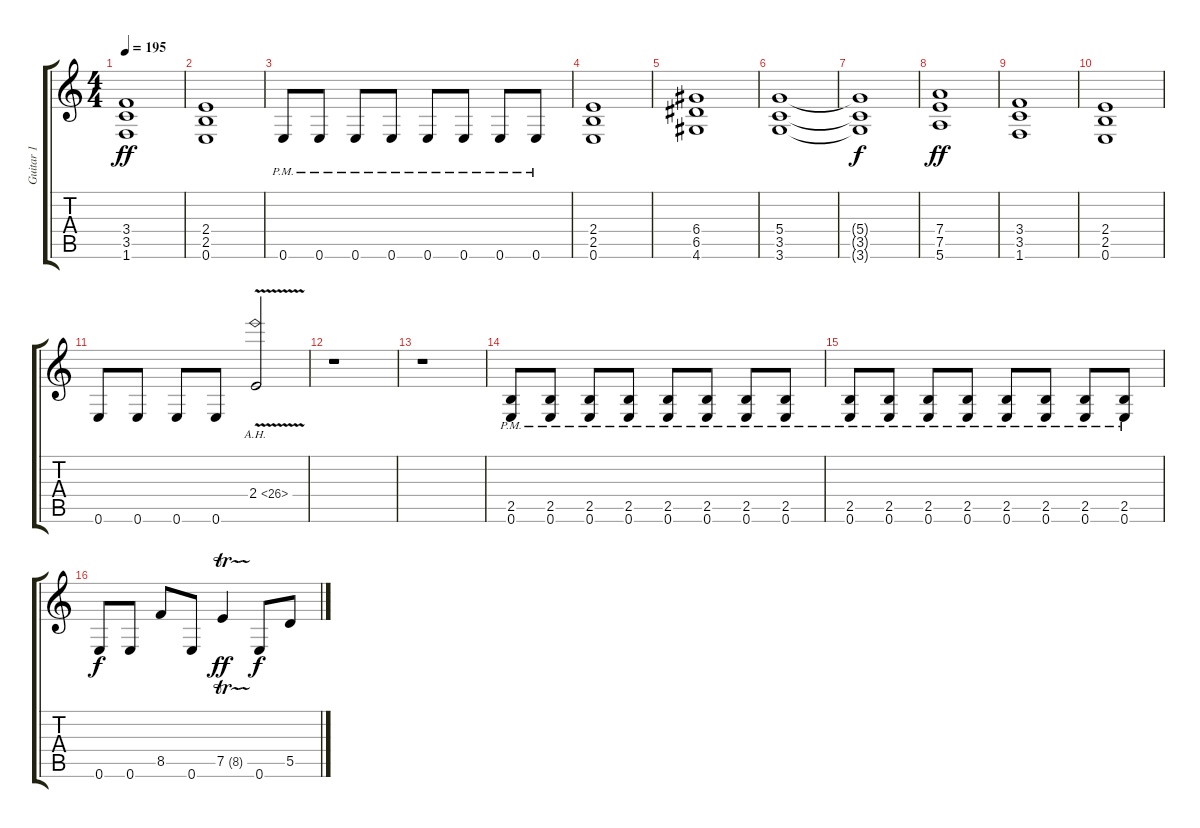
\track ("Guitar 1" "Guitar 1") {instrument distortionguitar}
\staff {score tabs}
\tuning (E4 B3 G3 D3 A2 E2) {hide}
\ts (4 4)
\tempo 195
\clef g2
\ks c
(3.4 3.5 1.6).1{dy ff} |
(2.4 2.5 0.6).1 |
0.6{pm}.8 0.6{pm}.8 0.6{pm}.8 0.6{pm}.8 0.6{pm}.8 0.6{pm}.8 0.6{pm}.8 0.6{pm}.8 |
(2.4 2.5 0.6).1 |
(6.4 6.5 4.6).1 |
(5.4 3.5 3.6).1 |
(5.4{t} 3.5{t} 3.6{t}).1{dy f} |
(7.4 7.5 5.6).1{dy ff} |
(3.4 3.5 1.6).1 |
(2.4 2.5 0.6).1 |
0.6.8 0.6.8 0.6.8 0.6.8 2.4{ah 24 v}.2 |
r.1 |
r.1 |
(2.5 0.6{pm}).8 (2.5 0.6{pm}).8 (2.5 0.6{pm}).8 (2.5 0.6{pm}).8 (2.5 0.6{pm}).8 (2.5 0.6{pm}).8 (2.5 0.6{pm}).8 (2.5 0.6{pm}).8 |
(2.5 0.6{pm}).8 (2.5 0.6{pm}).8 (2.5 0.6{pm}).8 (2.5 0.6{pm}).8 (2.5 0.6{pm}).8 (2.5 0.6{pm}).8 (2.5 0.6{pm}).8 (2.5 0.6{pm}).8 |
0.6.8{dy f} 0.6.8 8.5.8 0.6.8 7.5{tr (8 16)}.4{dy ff} 0.6.8{dy f} 5.5.8
